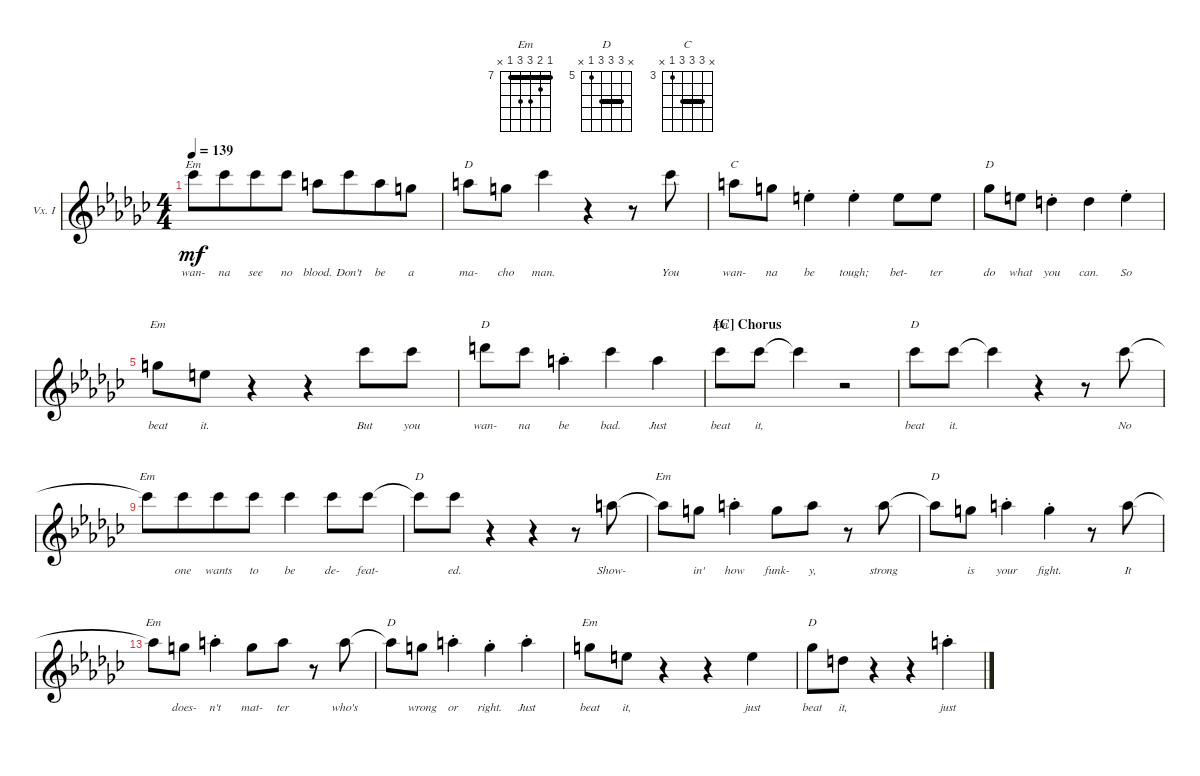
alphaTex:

\bracketExtendMode groupsimilarinstruments
\firstSystemTrackNameOrientation horizontal
\otherSystemsTrackNameOrientation horizontal
\defaultBarNumberDisplay FirstOfSystem
\track ("Voice I" "Vx. I") {instrument voiceoohs}
\staff {score}
\tuning (Eb4 Bb3 Gb3 Db3 Ab2 Eb2)
\displaytranspose 13
\chord ("Em" 7 8 9 9 7 x) {firstfret 7 showfingering false barre 7}
\chord ("D" x 7 7 7 5 x) {firstfret 5 showfingering false barre (7 7)}
\chord ("C" x 5 5 5 3 x) {firstfret 3 showfingering false barre (5 5)}
\ts (4 4)
\tempo 139
\clef g2
\ks gb
7.1.8{ch "Em" lyrics (0 "wan-") lyrics (1 "") lyrics (2 "") lyrics (3 "") lyrics (4 "") dy mf} 7.1.8{lyrics (0 "na") lyrics (1 "") lyrics (2 "") lyrics (3 "") lyrics (4 "") beam merge} 7.1.8{lyrics (0 "see") lyrics (1 "") lyrics (2 "") lyrics (3 "") lyrics (4 "")} 7.1.8{lyrics (0 "no") lyrics (1 "") lyrics (2 "") lyrics (3 "") lyrics (4 "")} 5.1.8{lyrics (0 "blood.") lyrics (1 "") lyrics (2 "") lyrics (3 "") lyrics (4 "") beam merge} 7.1.8{lyrics (0 "Don't") lyrics (1 "") lyrics (2 "") lyrics (3 "") lyrics (4 "") beam merge} 5.1.8{lyrics (0 "be") lyrics (1 "") lyrics (2 "") lyrics (3 "") lyrics (4 "")} 3.1.8{lyrics (0 "a") lyrics (1 "") lyrics (2 "") lyrics (3 "") lyrics (4 "")} |
5.1.8{ch "D" lyrics (0 "ma-") lyrics (1 "") lyrics (2 "") lyrics (3 "") lyrics (4 "")} 3.1.8{lyrics (0 "cho") lyrics (1 "") lyrics (2 "") lyrics (3 "") lyrics (4 "")} 7.1.4{lyrics (0 "man.") lyrics (1 "") lyrics (2 "") lyrics (3 "") lyrics (4 "")} r.4 r.8 7.1.8{lyrics (0 "You") lyrics (1 "") lyrics (2 "") lyrics (3 "") lyrics (4 "")} |
5.1.8{ch "C" lyrics (0 "wan-") lyrics (1 "") lyrics (2 "") lyrics (3 "") lyrics (4 "") beam merge} 3.1.8{lyrics (0 "na") lyrics (1 "") lyrics (2 "") lyrics (3 "") lyrics (4 "") beam merge} 5.2{st}.4{lyrics (0 "be") lyrics (1 "") lyrics (2 "") lyrics (3 "") lyrics (4 "")} 5.2{st}.4{lyrics (0 "tough;") lyrics (1 "") lyrics (2 "") lyrics (3 "") lyrics (4 "")} 5.2.8{lyrics (0 "bet-") lyrics (1 "") lyrics (2 "") lyrics (3 "") lyrics (4 "")} 5.2.8{lyrics (0 "ter") lyrics (1 "") lyrics (2 "") lyrics (3 "") lyrics (4 "")} |
7.2.8{ch "D" lyrics (0 "do") lyrics (1 "") lyrics (2 "") lyrics (3 "") lyrics (4 "")} 5.2.8{lyrics (0 "what") lyrics (1 "") lyrics (2 "") lyrics (3 "") lyrics (4 "")} 3.2{st}.4{lyrics (0 "you") lyrics (1 "") lyrics (2 "") lyrics (3 "") lyrics (4 "")} 3.2.4{lyrics (0 "can.") lyrics (1 "") lyrics (2 "") lyrics (3 "") lyrics (4 "")} 5.2{st}.4{lyrics (0 "So") lyrics (1 "") lyrics (2 "") lyrics (3 "") lyrics (4 "")} |
3.1.8{ch "Em" lyrics (0 "beat") lyrics (1 "") lyrics (2 "") lyrics (3 "") lyrics (4 "")} 5.2.8{lyrics (0 "it.") lyrics (1 "") lyrics (2 "") lyrics (3 "") lyrics (4 "")} r.4 r.4 7.1.8{lyrics (0 "But") lyrics (1 "") lyrics (2 "") lyrics (3 "") lyrics (4 "")} 7.1.8{lyrics (0 "you") lyrics (1 "") lyrics (2 "") lyrics (3 "") lyrics (4 "")} |
10.1.8{ch "D" lyrics (0 "wan-") lyrics (1 "") lyrics (2 "") lyrics (3 "") lyrics (4 "")} 12.2.8{lyrics (0 "na") lyrics (1 "") lyrics (2 "") lyrics (3 "") lyrics (4 "")} 10.2{st}.4{lyrics (0 "be") lyrics (1 "") lyrics (2 "") lyrics (3 "") lyrics (4 "")} 12.2.4{lyrics (0 "bad.") lyrics (1 "") lyrics (2 "") lyrics (3 "") lyrics (4 "")} 10.2.4{lyrics (0 "Just") lyrics (1 "") lyrics (2 "") lyrics (3 "") lyrics (4 "")} |
\section ("C" "Chorus")
12.2.8{ch "Em" lyrics (0 "beat") lyrics (1 "") lyrics (2 "") lyrics (3 "") lyrics (4 "")} 12.2.8{lyrics (0 "it,") lyrics (1 "") lyrics (2 "") lyrics (3 "") lyrics (4 "")} 12.2{t}.4{lyrics (0 "") lyrics (1 "") lyrics (2 "") lyrics (3 "") lyrics (4 "")} r.2 |
12.2.8{ch "D" lyrics (0 "beat") lyrics (1 "") lyrics (2 "") lyrics (3 "") lyrics (4 "")} 12.2.8{lyrics (0 "it.") lyrics (1 "") lyrics (2 "") lyrics (3 "") lyrics (4 "")} 12.2{t}.4{lyrics (0 "") lyrics (1 "") lyrics (2 "") lyrics (3 "") lyrics (4 "")} r.4 r.8 7.1.8{lyrics (0 "No") lyrics (1 "") lyrics (2 "") lyrics (3 "") lyrics (4 "")} |
7.1{t}.8{ch "Em" lyrics (0 "") lyrics (1 "") lyrics (2 "") lyrics (3 "") lyrics (4 "") beam merge} 7.1.8{lyrics (0 "one") lyrics (1 "") lyrics (2 "") lyrics (3 "") lyrics (4 "") beam merge} 7.1.8{lyrics (0 "wants") lyrics (1 "") lyrics (2 "") lyrics (3 "") lyrics (4 "")} 7.1.8{lyrics (0 "to") lyrics (1 "") lyrics (2 "") lyrics (3 "") lyrics (4 "")} 7.1.4{lyrics (0 "be") lyrics (1 "") lyrics (2 "") lyrics (3 "") lyrics (4 "")} 7.1.8{lyrics (0 "de-") lyrics (1 "") lyrics (2 "") lyrics (3 "") lyrics (4 "")} 7.1.8{lyrics (0 "feat-") lyrics (1 "") lyrics (2 "") lyrics (3 "") lyrics (4 "")} |
7.1{t}.8{ch "D" lyrics (0 "") lyrics (1 "") lyrics (2 "") lyrics (3 "") lyrics (4 "")} 7.1.8{lyrics (0 "ed.") lyrics (1 "") lyrics (2 "") lyrics (3 "") lyrics (4 "")} r.4 r.4 r.8 5.1.8{lyrics (0 "Show-") lyrics (1 "") lyrics (2 "") lyrics (3 "") lyrics (4 "")} |
5.1{t}.8{ch "Em" lyrics (0 "") lyrics (1 "") lyrics (2 "") lyrics (3 "") lyrics (4 "")} 3.1.8{lyrics (0 "in'") lyrics (1 "") lyrics (2 "") lyrics (3 "") lyrics (4 "")} 5.1{st}.4{lyrics (0 "how") lyrics (1 "") lyrics (2 "") lyrics (3 "") lyrics (4 "")} 3.1.8{lyrics (0 "funk-") lyrics (1 "") lyrics (2 "") lyrics (3 "") lyrics (4 "")} 5.1.8{lyrics (0 "y,") lyrics (1 "") lyrics (2 "") lyrics (3 "") lyrics (4 "")} r.8 5.1.8{lyrics (0 "strong") lyrics (1 "") lyrics (2 "") lyrics (3 "") lyrics (4 "")} |
5.1{t}.8{ch "D" lyrics (0 "") lyrics (1 "") lyrics (2 "") lyrics (3 "") lyrics (4 "")} 3.1.8{lyrics (0 "is") lyrics (1 "") lyrics (2 "") lyrics (3 "") lyrics (4 "")} 5.1{st}.4{lyrics (0 "your") lyrics (1 "") lyrics (2 "") lyrics (3 "") lyrics (4 "")} 3.1{st}.4{lyrics (0 "fight.") lyrics (1 "") lyrics (2 "") lyrics (3 "") lyrics (4 "")} r.8 5.1.8{lyrics (0 "It") lyrics (1 "") lyrics (2 "") lyrics (3 "") lyrics (4 "")} |
5.1{t}.8{ch "Em" lyrics (0 "") lyrics (1 "") lyrics (2 "") lyrics (3 "") lyrics (4 "")} 3.1.8{lyrics (0 "does-") lyrics (1 "") lyrics (2 "") lyrics (3 "") lyrics (4 "")} 5.1{st}.4{lyrics (0 "n't") lyrics (1 "") lyrics (2 "") lyrics (3 "") lyrics (4 "")} 3.1.8{lyrics (0 "mat-") lyrics (1 "") lyrics (2 "") lyrics (3 "") lyrics (4 "")} 5.1.8{lyrics (0 "ter") lyrics (1 "") lyrics (2 "") lyrics (3 "") lyrics (4 "")} r.8 5.1.8{lyrics (0 "who's") lyrics (1 "") lyrics (2 "") lyrics (3 "") lyrics (4 "")} |
5.1{t}.8{ch "D" lyrics (0 "") lyrics (1 "") lyrics (2 "") lyrics (3 "") lyrics (4 "")} 3.1.8{lyrics (0 "wrong") lyrics (1 "") lyrics (2 "") lyrics (3 "") lyrics (4 "")} 5.1{st}.4{lyrics (0 "or") lyrics (1 "") lyrics (2 "") lyrics (3 "") lyrics (4 "")} 3.1{st}.4{lyrics (0 "right.") lyrics (1 "") lyrics (2 "") lyrics (3 "") lyrics (4 "")} 5.1{st}.4{lyrics (0 "Just") lyrics (1 "") lyrics (2 "") lyrics (3 "") lyrics (4 "")} |
3.1.8{ch "Em" lyrics (0 "beat") lyrics (1 "") lyrics (2 "") lyrics (3 "") lyrics (4 "")} 5.2.8{lyrics (0 "it,") lyrics (1 "") lyrics (2 "") lyrics (3 "") lyrics (4 "")} r.4 r.4 0.1.4{lyrics (0 "just") lyrics (1 "") lyrics (2 "") lyrics (3 "") lyrics (4 "")} |
2.1.8{ch "D" lyrics (0 "beat") lyrics (1 "") lyrics (2 "") lyrics (3 "") lyrics (4 "") beam merge} 3.2.8{lyrics (0 "it,") lyrics (1 "") lyrics (2 "") lyrics (3 "") lyrics (4 "") beam merge} r.4{beam merge} r.4 5.1{st}.4{lyrics (0 "just") lyrics (1 "") lyrics (2 "") lyrics (3 "") lyrics (4 "")}
